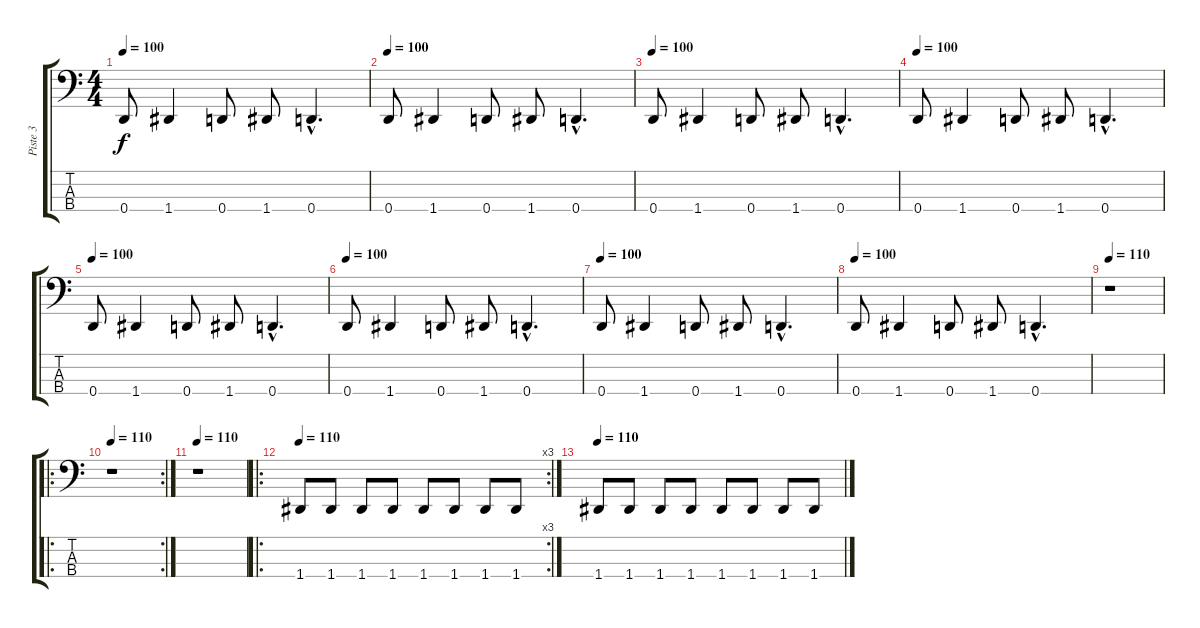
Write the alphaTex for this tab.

\track ("Piste 3" "Piste 3") {instrument electricbassfinger}
\staff {score tabs}
\tuning (G2 D2 A1 D1) {hide}
\ts (4 4)
\tempo 100
\clef f4
\ks c
0.4.8{dy f} 1.4.4 0.4.8 1.4.8 0.4{hac}.4{d} |
\tempo 100
0.4.8 1.4.4 0.4.8 1.4.8 0.4{hac}.4{d} |
\tempo 100
0.4.8 1.4.4 0.4.8 1.4.8 0.4{hac}.4{d} |
\tempo 100
0.4.8 1.4.4 0.4.8 1.4.8 0.4{hac}.4{d} |
\tempo 100
0.4.8 1.4.4 0.4.8 1.4.8 0.4{hac}.4{d} |
\tempo 100
0.4.8 1.4.4 0.4.8 1.4.8 0.4{hac}.4{d} |
\tempo 100
0.4.8 1.4.4 0.4.8 1.4.8 0.4{hac}.4{d} |
\tempo 100
0.4.8 1.4.4 0.4.8 1.4.8 0.4{hac}.4{d} |
\tempo 110
r.1 |
\ro
\rc 2
\tempo 110
r.1 |
\tempo 110
r.1 |
\ro
\rc 3
\tempo 110
1.4.8 1.4.8 1.4.8 1.4.8 1.4.8 1.4.8 1.4.8 1.4.8 |
\tempo 110
1.4.8 1.4.8 1.4.8 1.4.8 1.4.8 1.4.8 1.4.8 1.4.8
